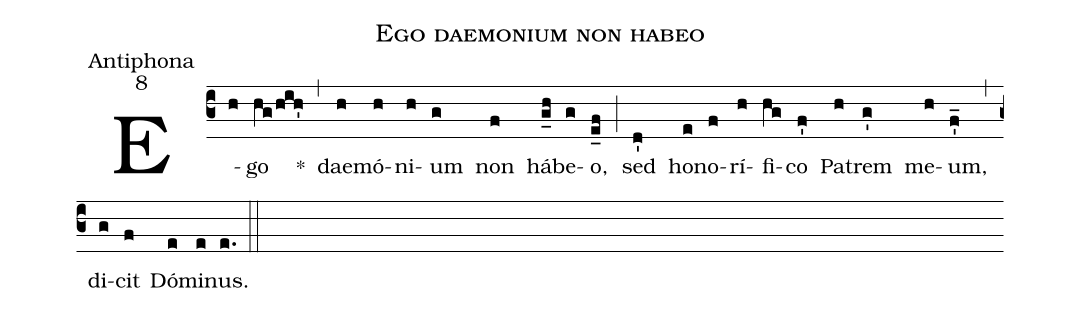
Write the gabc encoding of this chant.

name:Ego daemonium non habeo;
office-part:Antiphona;
mode:8;
%%
(c3) E(h)go(hg/hih') *(,) dae(h)mó(h)ni(h)um(g) non(f) há(g_h)be(g)o,(e_f) (;) sed(d') ho(e)no(f)rí(h)fi(hg)co(f') Pa(h)trem(g') me(h)um,(f'_) (,) di(g)cit(f) Dó(e)mi(e)nus.(e.) (::)
